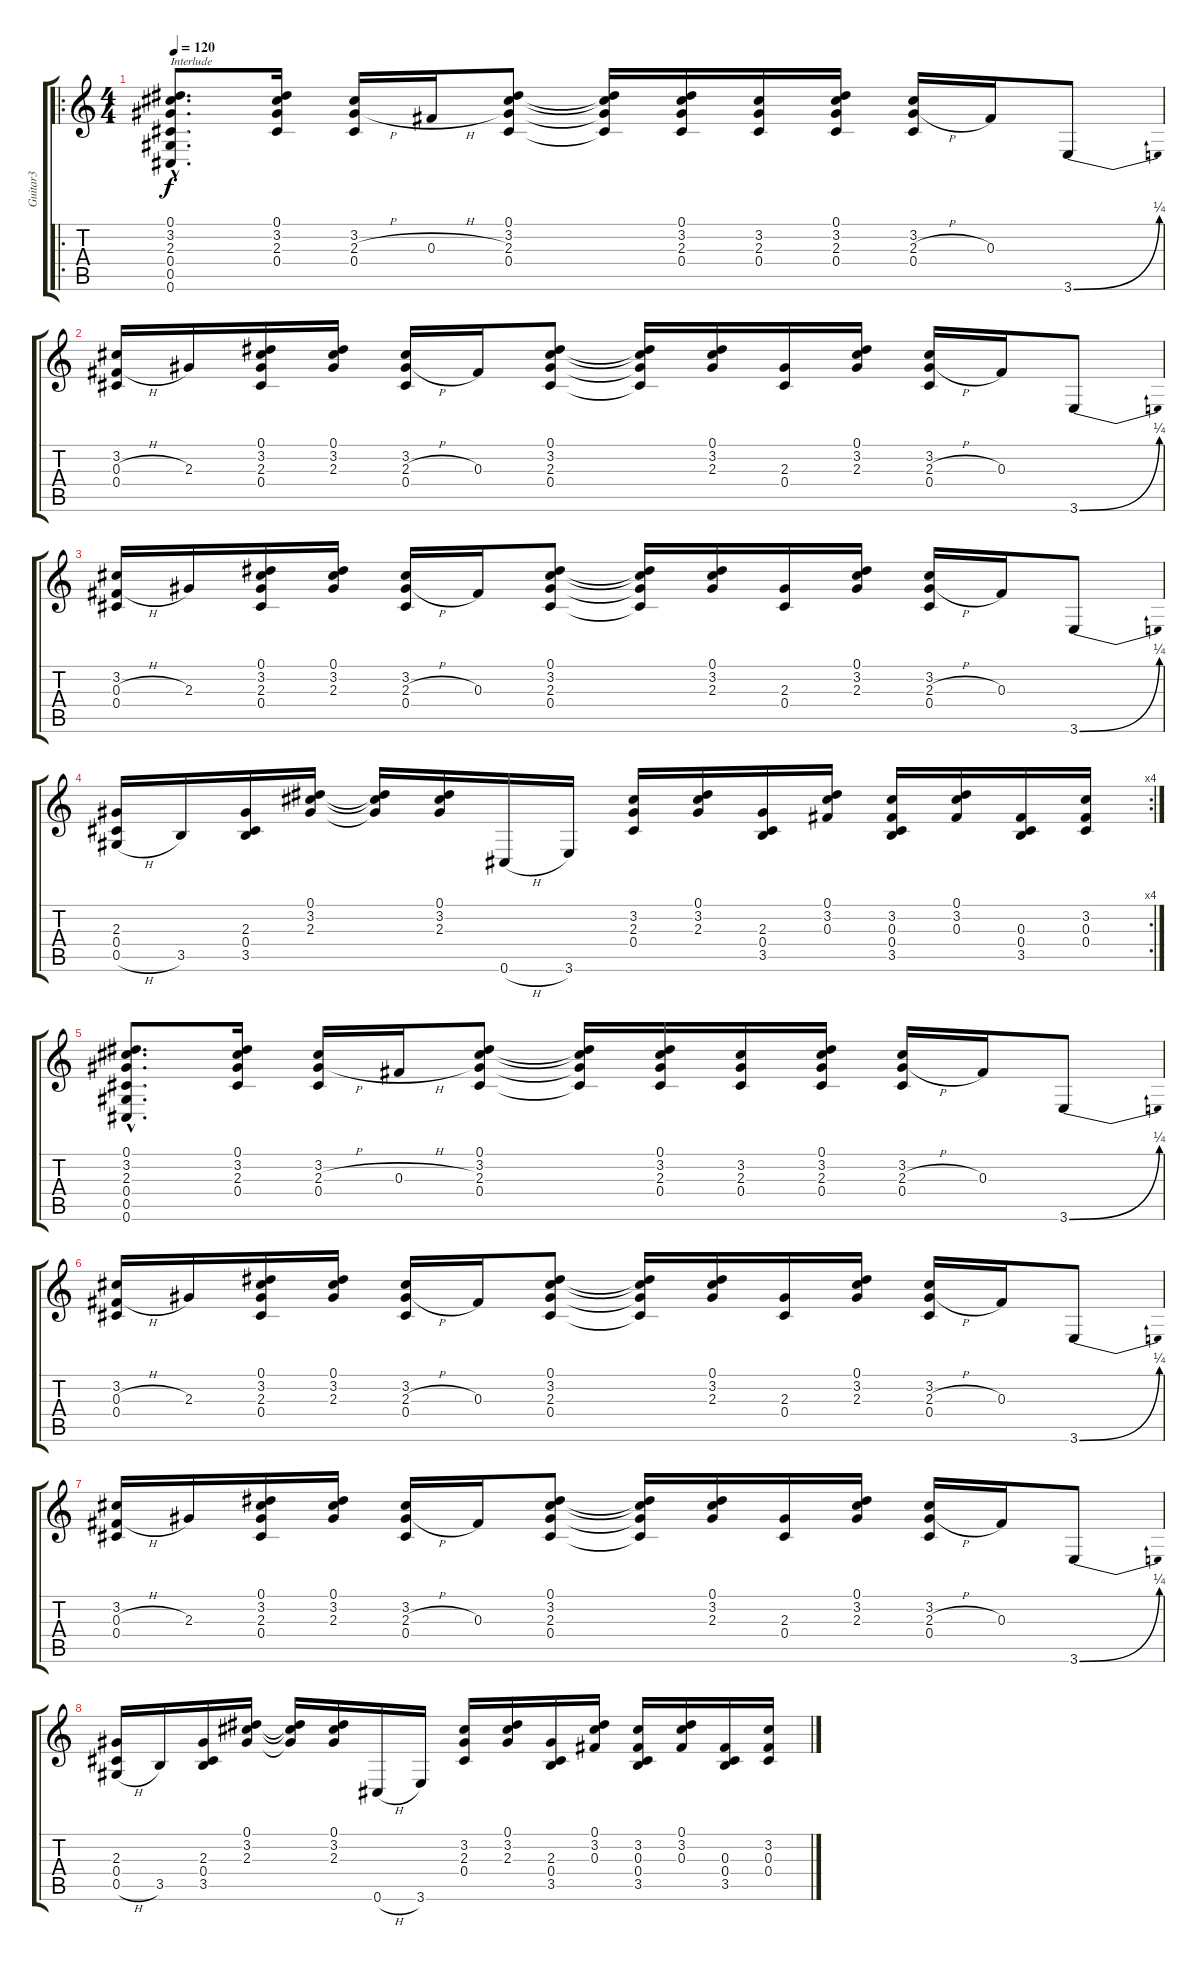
\track ("Guitar3" "Guitar3") {instrument acousticguitarsteel}
\staff {score tabs}
\tuning (Eb4 Bb3 Gb3 Db3 Ab2 Db2) {hide}
\ro
\ts (4 4)
\tempo 120
\clef g2
\ks c
(0.1{hac} 3.2{hac} 2.3{hac} 0.4{hac} 0.5{hac} 0.6{hac}).8{d txt "Interlude" dy f} (0.1 3.2 2.3 0.4).16 (3.2 2.3{h} 0.4).16 0.3{h}.16 (0.1 3.2 2.3 0.4).8 (0.1{t} 3.2{t} 2.3{t} 0.4{t}).16 (0.1 3.2 2.3 0.4).16 (3.2 2.3 0.4).16 (0.1 3.2 2.3 0.4).16 (3.2 2.3{h} 0.4).16 0.3.16 3.6{be (bend 0 0 60 1)}.8 |
(3.2 0.3{h} 0.4).16 2.3.16 (0.1 3.2 2.3 0.4).16 (0.1 3.2 2.3).16 (3.2 2.3{h} 0.4).16 0.3.16 (0.1 3.2 2.3 0.4).8 (0.1{t} 3.2{t} 2.3{t} 0.4{t}).16 (0.1 3.2 2.3).16 (2.3 0.4).16 (0.1 3.2 2.3).16 (3.2 2.3{h} 0.4).16 0.3.16 3.6{be (bend 0 0 60 1)}.8 |
(3.2 0.3{h} 0.4).16 2.3.16 (0.1 3.2 2.3 0.4).16 (0.1 3.2 2.3).16 (3.2 2.3{h} 0.4).16 0.3.16 (0.1 3.2 2.3 0.4).8 (0.1{t} 3.2{t} 2.3{t} 0.4{t}).16 (0.1 3.2 2.3).16 (2.3 0.4).16 (0.1 3.2 2.3).16 (3.2 2.3{h} 0.4).16 0.3.16 3.6{be (bend 0 0 60 1)}.8 |
\rc 4
(2.3 0.4 0.5{h}).16 3.5.16 (2.3 0.4 3.5).16 (0.1 3.2 2.3).16 (0.1{t} 3.2{t} 2.3{t}).16 (0.1 3.2 2.3).16 0.6{h}.16 3.6.16 (3.2 2.3 0.4).16 (0.1 3.2 2.3).16 (2.3 0.4 3.5).16 (0.1 3.2 0.3).16 (3.2 0.3 0.4 3.5).16 (0.1 3.2 0.3).16 (0.3 0.4 3.5).16 (3.2 0.3 0.4).16 |
(0.1{hac} 3.2{hac} 2.3{hac} 0.4{hac} 0.5{hac} 0.6{hac}).8{d} (0.1 3.2 2.3 0.4).16 (3.2 2.3{h} 0.4).16 0.3{h}.16 (0.1 3.2 2.3 0.4).8 (0.1{t} 3.2{t} 2.3{t} 0.4{t}).16 (0.1 3.2 2.3 0.4).16 (3.2 2.3 0.4).16 (0.1 3.2 2.3 0.4).16 (3.2 2.3{h} 0.4).16 0.3.16 3.6{be (bend 0 0 60 1)}.8 |
(3.2 0.3{h} 0.4).16 2.3.16 (0.1 3.2 2.3 0.4).16 (0.1 3.2 2.3).16 (3.2 2.3{h} 0.4).16 0.3.16 (0.1 3.2 2.3 0.4).8 (0.1{t} 3.2{t} 2.3{t} 0.4{t}).16 (0.1 3.2 2.3).16 (2.3 0.4).16 (0.1 3.2 2.3).16 (3.2 2.3{h} 0.4).16 0.3.16 3.6{be (bend 0 0 60 1)}.8 |
(3.2 0.3{h} 0.4).16 2.3.16 (0.1 3.2 2.3 0.4).16 (0.1 3.2 2.3).16 (3.2 2.3{h} 0.4).16 0.3.16 (0.1 3.2 2.3 0.4).8 (0.1{t} 3.2{t} 2.3{t} 0.4{t}).16 (0.1 3.2 2.3).16 (2.3 0.4).16 (0.1 3.2 2.3).16 (3.2 2.3{h} 0.4).16 0.3.16 3.6{be (bend 0 0 60 1)}.8 |
(2.3 0.4 0.5{h}).16 3.5.16 (2.3 0.4 3.5).16 (0.1 3.2 2.3).16 (0.1{t} 3.2{t} 2.3{t}).16 (0.1 3.2 2.3).16 0.6{h}.16 3.6.16 (3.2 2.3 0.4).16 (0.1 3.2 2.3).16 (2.3 0.4 3.5).16 (0.1 3.2 0.3).16 (3.2 0.3 0.4 3.5).16 (0.1 3.2 0.3).16 (0.3 0.4 3.5).16 (3.2 0.3 0.4).16
